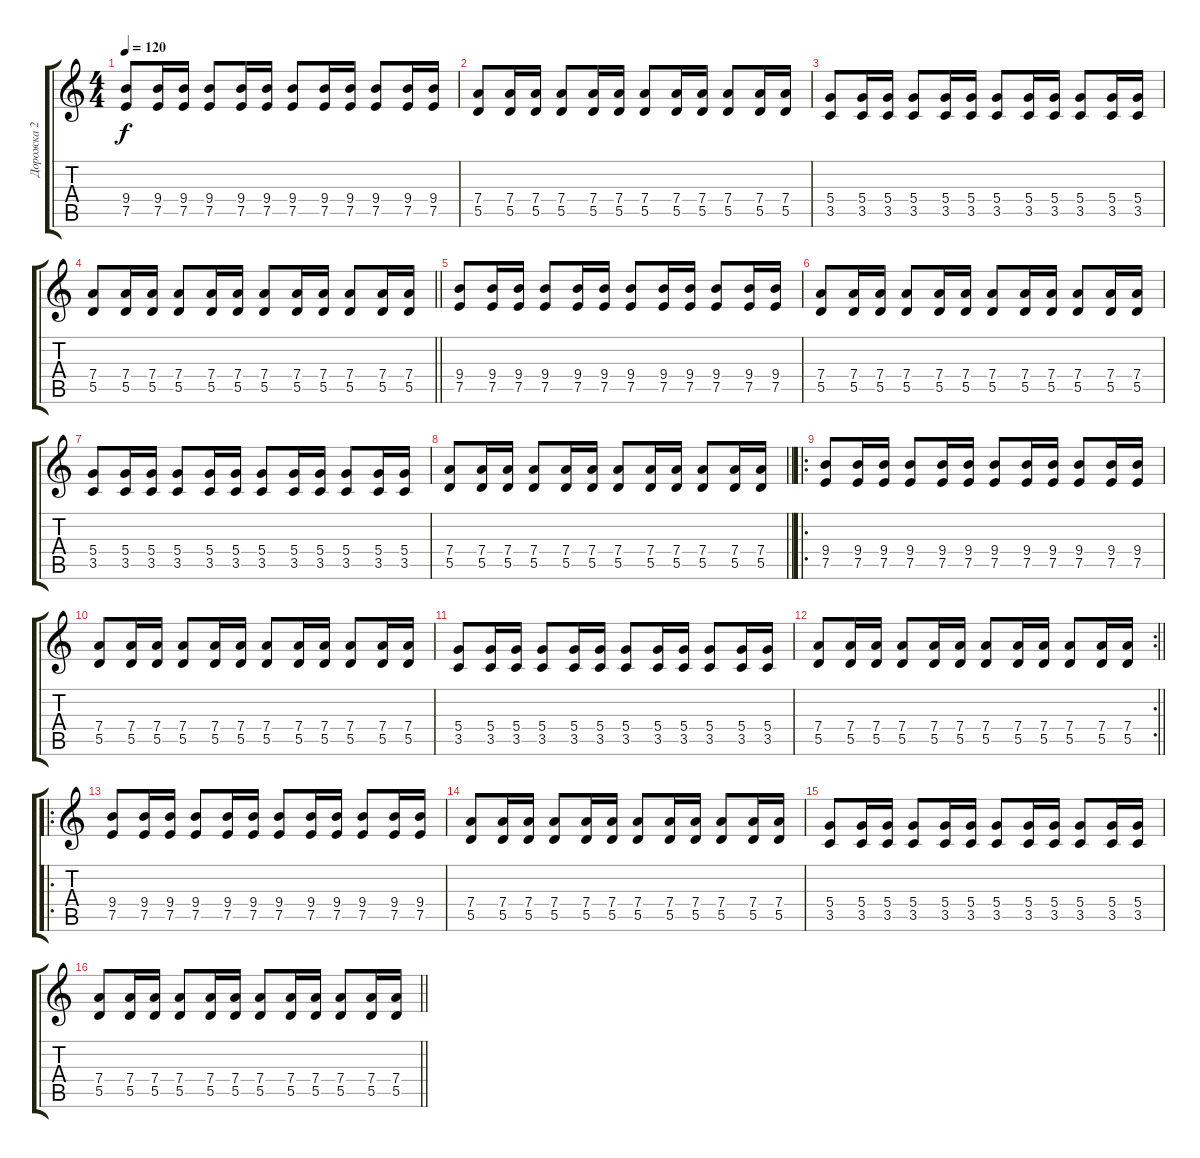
\track ("Дорожка 2" "Дорожка 2") {instrument overdrivenguitar}
\staff {score tabs}
\tuning (E4 B3 G3 D3 A2 E2) {hide}
\ts (4 4)
\tempo 120
\clef g2
\ks c
(9.4 7.5).8{dy f} (9.4 7.5).16 (9.4 7.5).16 (9.4 7.5).8 (9.4 7.5).16 (9.4 7.5).16 (9.4 7.5).8 (9.4 7.5).16 (9.4 7.5).16 (9.4 7.5).8 (9.4 7.5).16 (9.4 7.5).16 |
(7.4 5.5).8 (7.4 5.5).16 (7.4 5.5).16 (7.4 5.5).8 (7.4 5.5).16 (7.4 5.5).16 (7.4 5.5).8 (7.4 5.5).16 (7.4 5.5).16 (7.4 5.5).8 (7.4 5.5).16 (7.4 5.5).16 |
(5.4 3.5).8 (5.4 3.5).16 (5.4 3.5).16 (5.4 3.5).8 (5.4 3.5).16 (5.4 3.5).16 (5.4 3.5).8 (5.4 3.5).16 (5.4 3.5).16 (5.4 3.5).8 (5.4 3.5).16 (5.4 3.5).16 |
\barLineRight lightlight
(7.4 5.5).8 (7.4 5.5).16 (7.4 5.5).16 (7.4 5.5).8 (7.4 5.5).16 (7.4 5.5).16 (7.4 5.5).8 (7.4 5.5).16 (7.4 5.5).16 (7.4 5.5).8 (7.4 5.5).16 (7.4 5.5).16 |
(9.4 7.5).8 (9.4 7.5).16 (9.4 7.5).16 (9.4 7.5).8 (9.4 7.5).16 (9.4 7.5).16 (9.4 7.5).8 (9.4 7.5).16 (9.4 7.5).16 (9.4 7.5).8 (9.4 7.5).16 (9.4 7.5).16 |
(7.4 5.5).8 (7.4 5.5).16 (7.4 5.5).16 (7.4 5.5).8 (7.4 5.5).16 (7.4 5.5).16 (7.4 5.5).8 (7.4 5.5).16 (7.4 5.5).16 (7.4 5.5).8 (7.4 5.5).16 (7.4 5.5).16 |
(5.4 3.5).8 (5.4 3.5).16 (5.4 3.5).16 (5.4 3.5).8 (5.4 3.5).16 (5.4 3.5).16 (5.4 3.5).8 (5.4 3.5).16 (5.4 3.5).16 (5.4 3.5).8 (5.4 3.5).16 (5.4 3.5).16 |
\barLineRight lightlight
(7.4 5.5).8 (7.4 5.5).16 (7.4 5.5).16 (7.4 5.5).8 (7.4 5.5).16 (7.4 5.5).16 (7.4 5.5).8 (7.4 5.5).16 (7.4 5.5).16 (7.4 5.5).8 (7.4 5.5).16 (7.4 5.5).16 |
\ro
(9.4 7.5).8 (9.4 7.5).16 (9.4 7.5).16 (9.4 7.5).8 (9.4 7.5).16 (9.4 7.5).16 (9.4 7.5).8 (9.4 7.5).16 (9.4 7.5).16 (9.4 7.5).8 (9.4 7.5).16 (9.4 7.5).16 |
(7.4 5.5).8 (7.4 5.5).16 (7.4 5.5).16 (7.4 5.5).8 (7.4 5.5).16 (7.4 5.5).16 (7.4 5.5).8 (7.4 5.5).16 (7.4 5.5).16 (7.4 5.5).8 (7.4 5.5).16 (7.4 5.5).16 |
(5.4 3.5).8 (5.4 3.5).16 (5.4 3.5).16 (5.4 3.5).8 (5.4 3.5).16 (5.4 3.5).16 (5.4 3.5).8 (5.4 3.5).16 (5.4 3.5).16 (5.4 3.5).8 (5.4 3.5).16 (5.4 3.5).16 |
\rc 2
\barLineRight lightlight
(7.4 5.5).8 (7.4 5.5).16 (7.4 5.5).16 (7.4 5.5).8 (7.4 5.5).16 (7.4 5.5).16 (7.4 5.5).8 (7.4 5.5).16 (7.4 5.5).16 (7.4 5.5).8 (7.4 5.5).16 (7.4 5.5).16 |
\ro
(9.4 7.5).8 (9.4 7.5).16 (9.4 7.5).16 (9.4 7.5).8 (9.4 7.5).16 (9.4 7.5).16 (9.4 7.5).8 (9.4 7.5).16 (9.4 7.5).16 (9.4 7.5).8 (9.4 7.5).16 (9.4 7.5).16 |
(7.4 5.5).8 (7.4 5.5).16 (7.4 5.5).16 (7.4 5.5).8 (7.4 5.5).16 (7.4 5.5).16 (7.4 5.5).8 (7.4 5.5).16 (7.4 5.5).16 (7.4 5.5).8 (7.4 5.5).16 (7.4 5.5).16 |
(5.4 3.5).8 (5.4 3.5).16 (5.4 3.5).16 (5.4 3.5).8 (5.4 3.5).16 (5.4 3.5).16 (5.4 3.5).8 (5.4 3.5).16 (5.4 3.5).16 (5.4 3.5).8 (5.4 3.5).16 (5.4 3.5).16 |
\barLineRight lightlight
(7.4 5.5).8 (7.4 5.5).16 (7.4 5.5).16 (7.4 5.5).8 (7.4 5.5).16 (7.4 5.5).16 (7.4 5.5).8 (7.4 5.5).16 (7.4 5.5).16 (7.4 5.5).8 (7.4 5.5).16 (7.4 5.5).16
